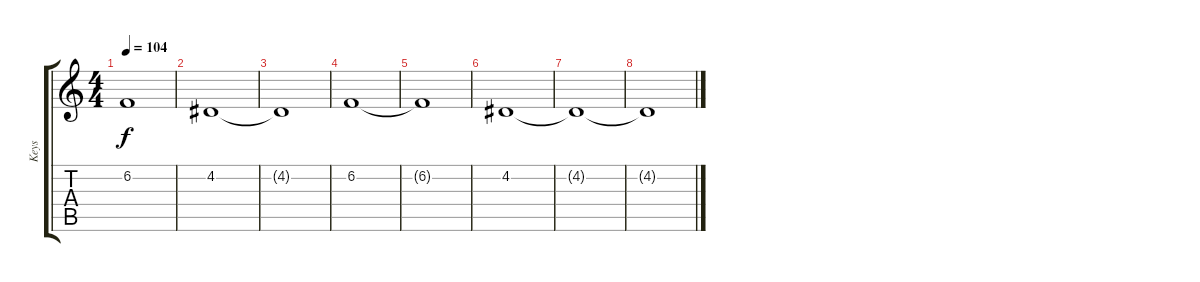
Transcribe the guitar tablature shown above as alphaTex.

\track ("Keys" "Keys") {instrument pad2warm}
\staff {score tabs}
\tuning (E4 B3 G3 D3 A2 E2) {hide}
\ts (4 4)
\tempo 104
\clef g2
\ks c
6.2{t}.1{dy f} |
4.2.1 |
4.2{t}.1 |
6.2.1 |
6.2{t}.1 |
4.2.1 |
4.2{t}.1 |
4.2{t}.1
